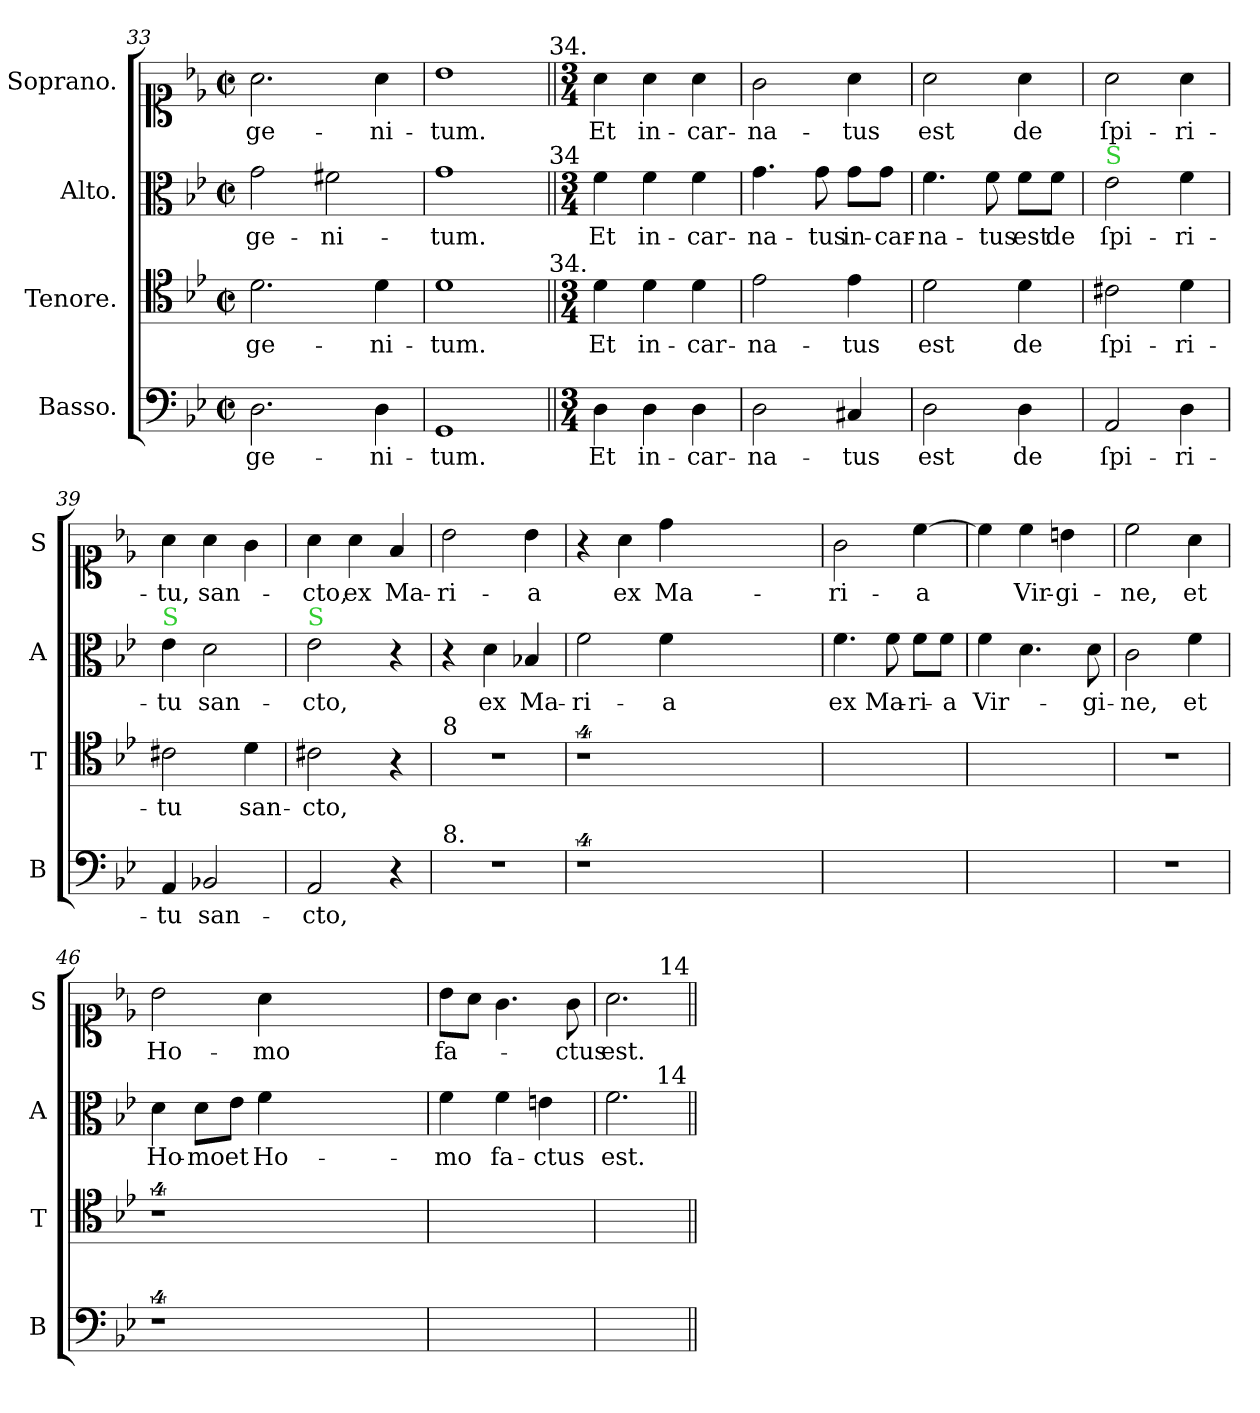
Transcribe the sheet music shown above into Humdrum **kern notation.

**kern	**text	**kern	**text	**kern	**text	**kern	**text
*part4	*part4	*part3	*part3	*part2	*part2	*part1	*part1
*staff4	*staff4	*staff3	*staff3	*staff2	*staff2	*staff1	*staff1
*I"Basso.	*	*I"Tenore.	*	*I"Alto.	*	*I"Soprano.	*
*I'B	*	*I'T	*	*I'A	*	*I'S	*
*clefF4	*	*clefC4	*	*clefC3	*	*clefC1	*
*k[b-e-]	*	*k[b-e-]	*	*k[b-e-]	*	*k[b-e-]	*
*M2/2	*	*M2/2	*	*M2/2	*	*M2/2	*
*met(c|)	*	*met(c|)	*	*met(c|)	*	*met(c|)	*
=33	=33	=33	=33	=33	=33	=33	=33
2.D\	-ge-	2.d\	-ge-	2g\	-ge-	2.a\	-ge-
.	.	.	.	2f#X\	-ni-	.	.
4D\	-ni-	4d\	-ni-	.	.	4a\	-ni-
=34	=34	=34	=34	=34	=34	=34	=34
1GG/	-tum.	1d\	-tum.	1g\	-tum.	1b-\	-tum.
!	!	!	!	!	!	!LO:TX:a:t=34.	!
!	!	!	!	!LO:TX:a:t=34	!	!	!
!	!	!LO:TX:a:t=34.	!	!	!	!	!
=35||	=35||	=35||	=35||	=35||	=35||	=35||	=35||
*M3/4	*	*M3/4	*	*M3/4	*	*M3/4	*
4D\	Et	4d\	Et	4f\	Et	4a\	Et
4D\	in-	4d\	in-	4f\	in-	4a\	in-
4D\	-car-	4d\	-car-	4f\	-car-	4a\	-car-
=36	=36	=36	=36	=36	=36	=36	=36
2D\	-na-	2e-\	-na-	4.g\	-na-	2g\	-na-
.	.	.	.	8g\	-tus	.	.
4C#X/	-tus	4e-\	-tus	8g\L	in-	4a\	-tus
.	.	.	.	8g\J	-car-	.	.
=37	=37	=37	=37	=37	=37	=37	=37
2D\	est	2d\	est	4.f\	-na-	2a\	est
.	.	.	.	8f\	-tus	.	.
4D\	de	4d\	de	8f\L	est	4a\	de
.	.	.	.	8f\J	de	.	.
=38	=38	=38	=38	=38	=38	=38	=38
!	!	!	!	!LO:TX:a:color=limegreen:t=S	!	!	!
2AA/	ſpi-	2c#X\	ſpi-	2e-\	ſpi-	2a\	ſpi-
4D\	-ri-	4d\	-ri-	4f\	-ri-	4a\	-ri-
=39	=39	=39	=39	=39	=39	=39	=39
!	!	!	!	!LO:TX:a:color=limegreen:t=S	!	!	!
4AA/	-tu	2c#X\	-tu	4e-\	-tu	4a\	-tu,
2BB-X/	san-	.	.	2d\	san-	4a\	san-
.	.	4d\	san-	.	.	4g\	.
=40	=40	=40	=40	=40	=40	=40	=40
!	!	!	!	!LO:TX:a:color=limegreen:t=S	!	!	!
2AA/	-cto,	2c#X\	-cto,	2e-\	-cto,	4a\	-cto,
.	.	.	.	.	.	4a\	ex
4r	.	4r	.	4r	.	4f/	Ma-
=41	=41	=41	=41	=41	=41	=41	=41
!	!	!LO:TX:a:t=8	!	!	!	!	!
!LO:TX:a:t=8.	!	!	!	!	!	!	!
2.r	.	2.r	.	4r	.	2b-\	-ri-
.	.	.	.	4d\	ex	.	.
.	.	.	.	4B-X/	Ma-	4b-\	-a
=42	=42	=42	=42	=42	=42	=42	=42
4%9r	.	4%9r	.	2f\	-ri-	4r	.
.	.	.	.	.	.	4a\	ex
.	.	.	.	4f\	-a	4dd\	Ma-
.	.	.	.	1.ryy	.	1.ryy	.
=43	=43	=43	=43	=43	=43	=43	=43
2.ryy	.	2.ryy	.	4.f\	ex	2g\	-ri-
.	.	.	.	8f\	Ma-	.	.
.	.	.	.	8f\L	-ri-	[4cc\	-a
.	.	.	.	8f\J	-a	.	.
=44	=44	=44	=44	=44	=44	=44	=44
2.ryy	.	2.ryy	.	4f\	Vir-	4cc\]	.
.	.	.	.	4.d\	.	4cc\	Vir-
.	.	.	.	.	.	4bn\	-gi-
.	.	.	.	8d\	-gi-	.	.
=45	=45	=45	=45	=45	=45	=45	=45
2.r	.	2.r	.	2c\	-ne,	2cc\	-ne,
.	.	.	.	4f\	et	4a\	et
=46	=46	=46	=46	=46	=46	=46	=46
4%9r	.	4%9r	.	4d\	Ho-	2b-\	Ho-
.	.	.	.	8d\L	-mo	.	.
.	.	.	.	8e-\J	et	.	.
.	.	.	.	4f\	Ho-	4a\	-mo
.	.	.	.	1.ryy	.	1.ryy	.
=47	=47	=47	=47	=47	=47	=47	=47
2.ryy	.	2.ryy	.	4f\	-mo	8b-\L	fa-
.	.	.	.	.	.	8a\J	.
.	.	.	.	4f\	fa-	4.g\	.
.	.	.	.	4en\	-ctus	.	.
.	.	.	.	.	.	8g\	-ctus
=48	=48	=48	=48	=48	=48	=48	=48
2.ryy	.	2.ryy	.	2.f\	est.	2.a\	est.
!	!	!	!	!	!	!LO:TX:a:t=14	!
!	!	!	!	!LO:TX:a:t=14	!	!	!
=||	=||	=||	=||	=||	=||	=||	=||
*-	*-	*-	*-	*-	*-	*-	*-
